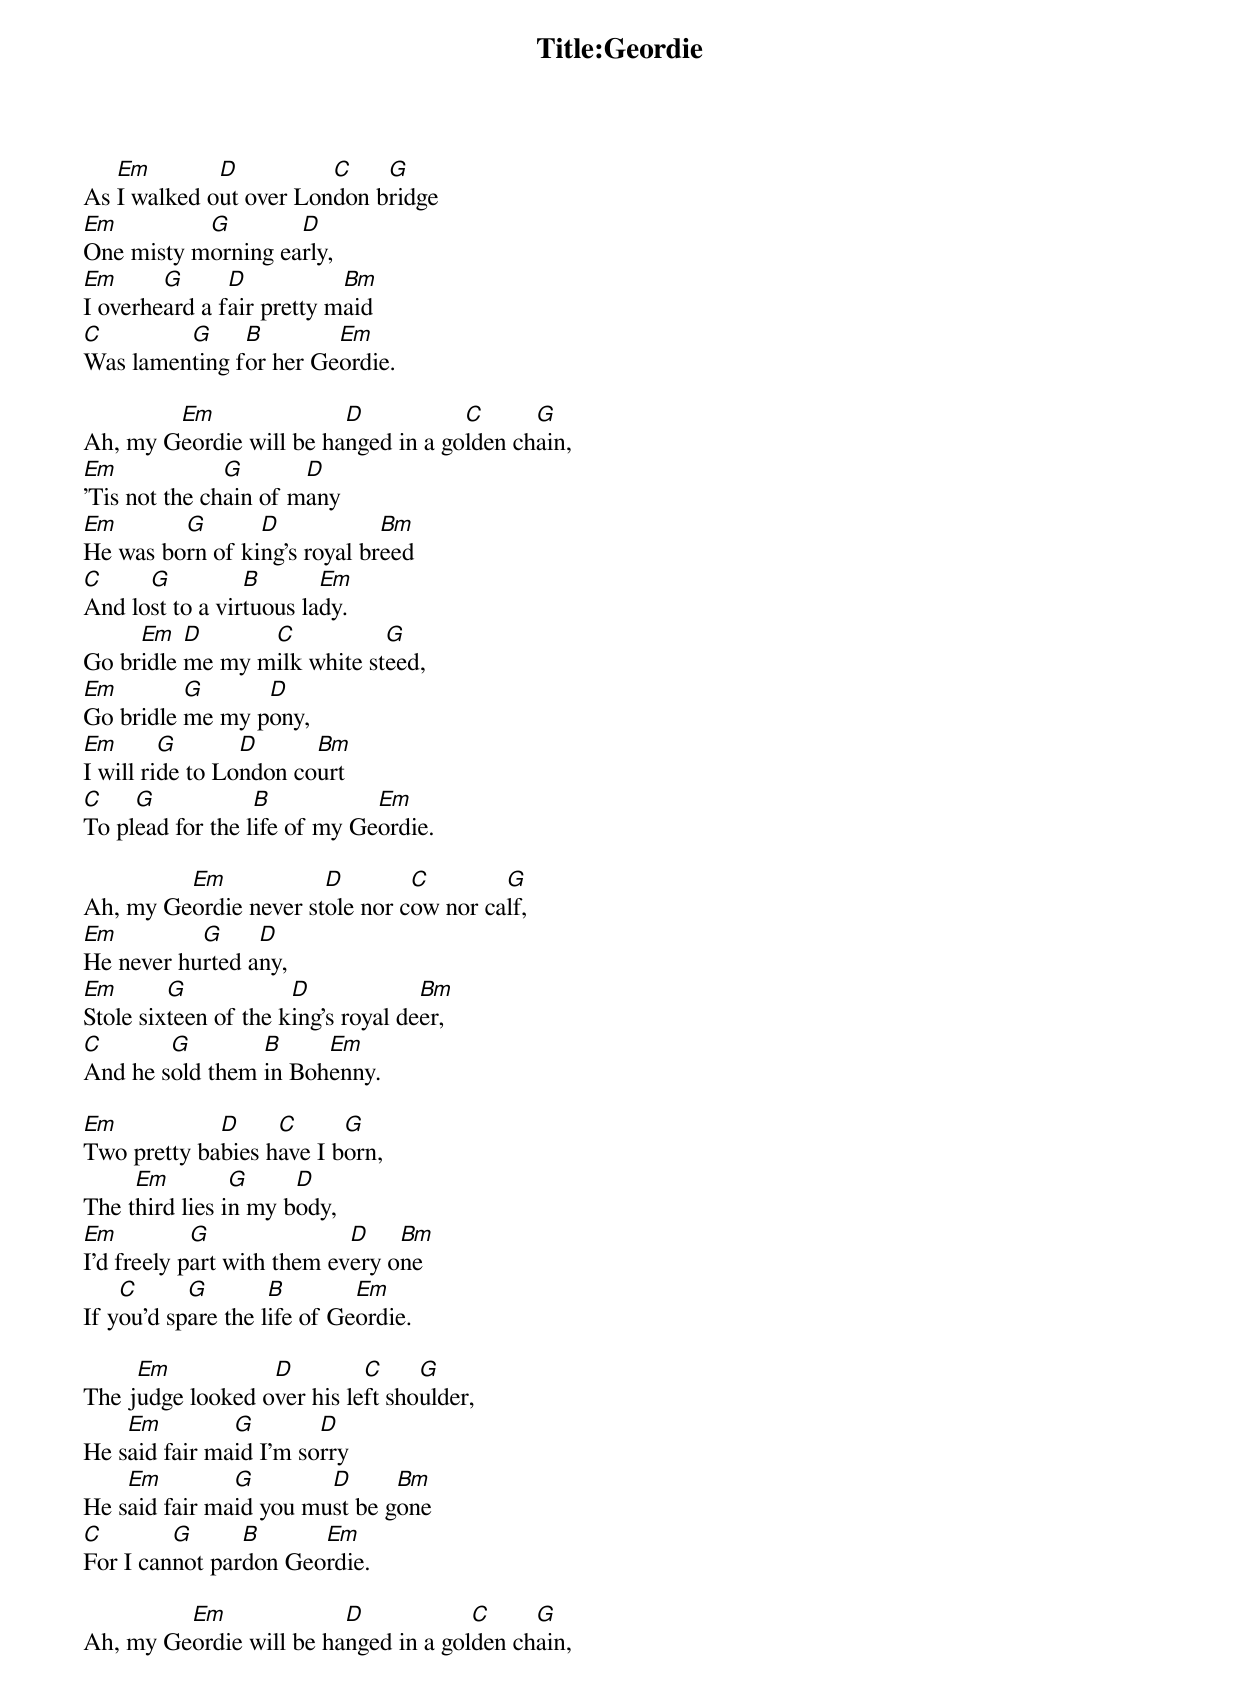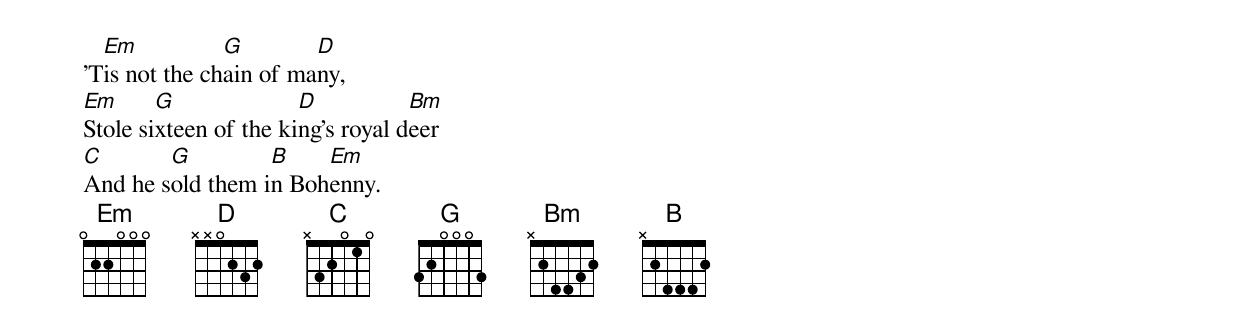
Title:Geordie
   Em        D          C    G
As I walked out over London bridge
Em         G        D
One misty morning early,
Em      G      D           Bm
I overheard a fair pretty maid
C        G     B        Em
Was lamenting for her Geordie.

        Em               D           C      G
Ah, my Geordie will be hanged in a golden chain,
Em             G       D
'Tis not the chain of many
Em       G       D            Bm
He was born of king's royal breed
C     G          B       Em
And lost to a virtuous lady.
     Em   D      C           G
Go bridle me my milk white steed,
Em        G      D
Go bridle me my pony,
Em       G       D      Bm
I will ride to London court
C    G            B           Em
To plead for the life of my Geordie.

         Em            D        C        G
Ah, my Geordie never stole nor cow nor calf,
Em         G     D
He never hurted any,
Em       G            D             Bm
Stole sixteen of the king's royal deer,
C       G        B     Em
And he sold them in Bohenny.

Em           D     C      G
Two pretty babies have I born,
     Em         G     D
The third lies in my body,
Em          G               D    Bm
I'd freely part with them every one
    C      G        B        Em
If you'd spare the life of Geordie.

     Em           D         C     G
The judge looked over his left shoulder,
    Em         G        D
He said fair maid I'm sorry
    Em         G        D      Bm
He said fair maid you must be gone
C        G      B      Em
For I cannot pardon Geordie.

         Em              D            C     G
Ah, my Geordie will be hanged in a golden chain,
  Em           G        D
'Tis not the chain of many,
Em      G              D           Bm
Stole sixteen of the king's royal deer
C       G         B    Em
And he sold them in Bohenny.
